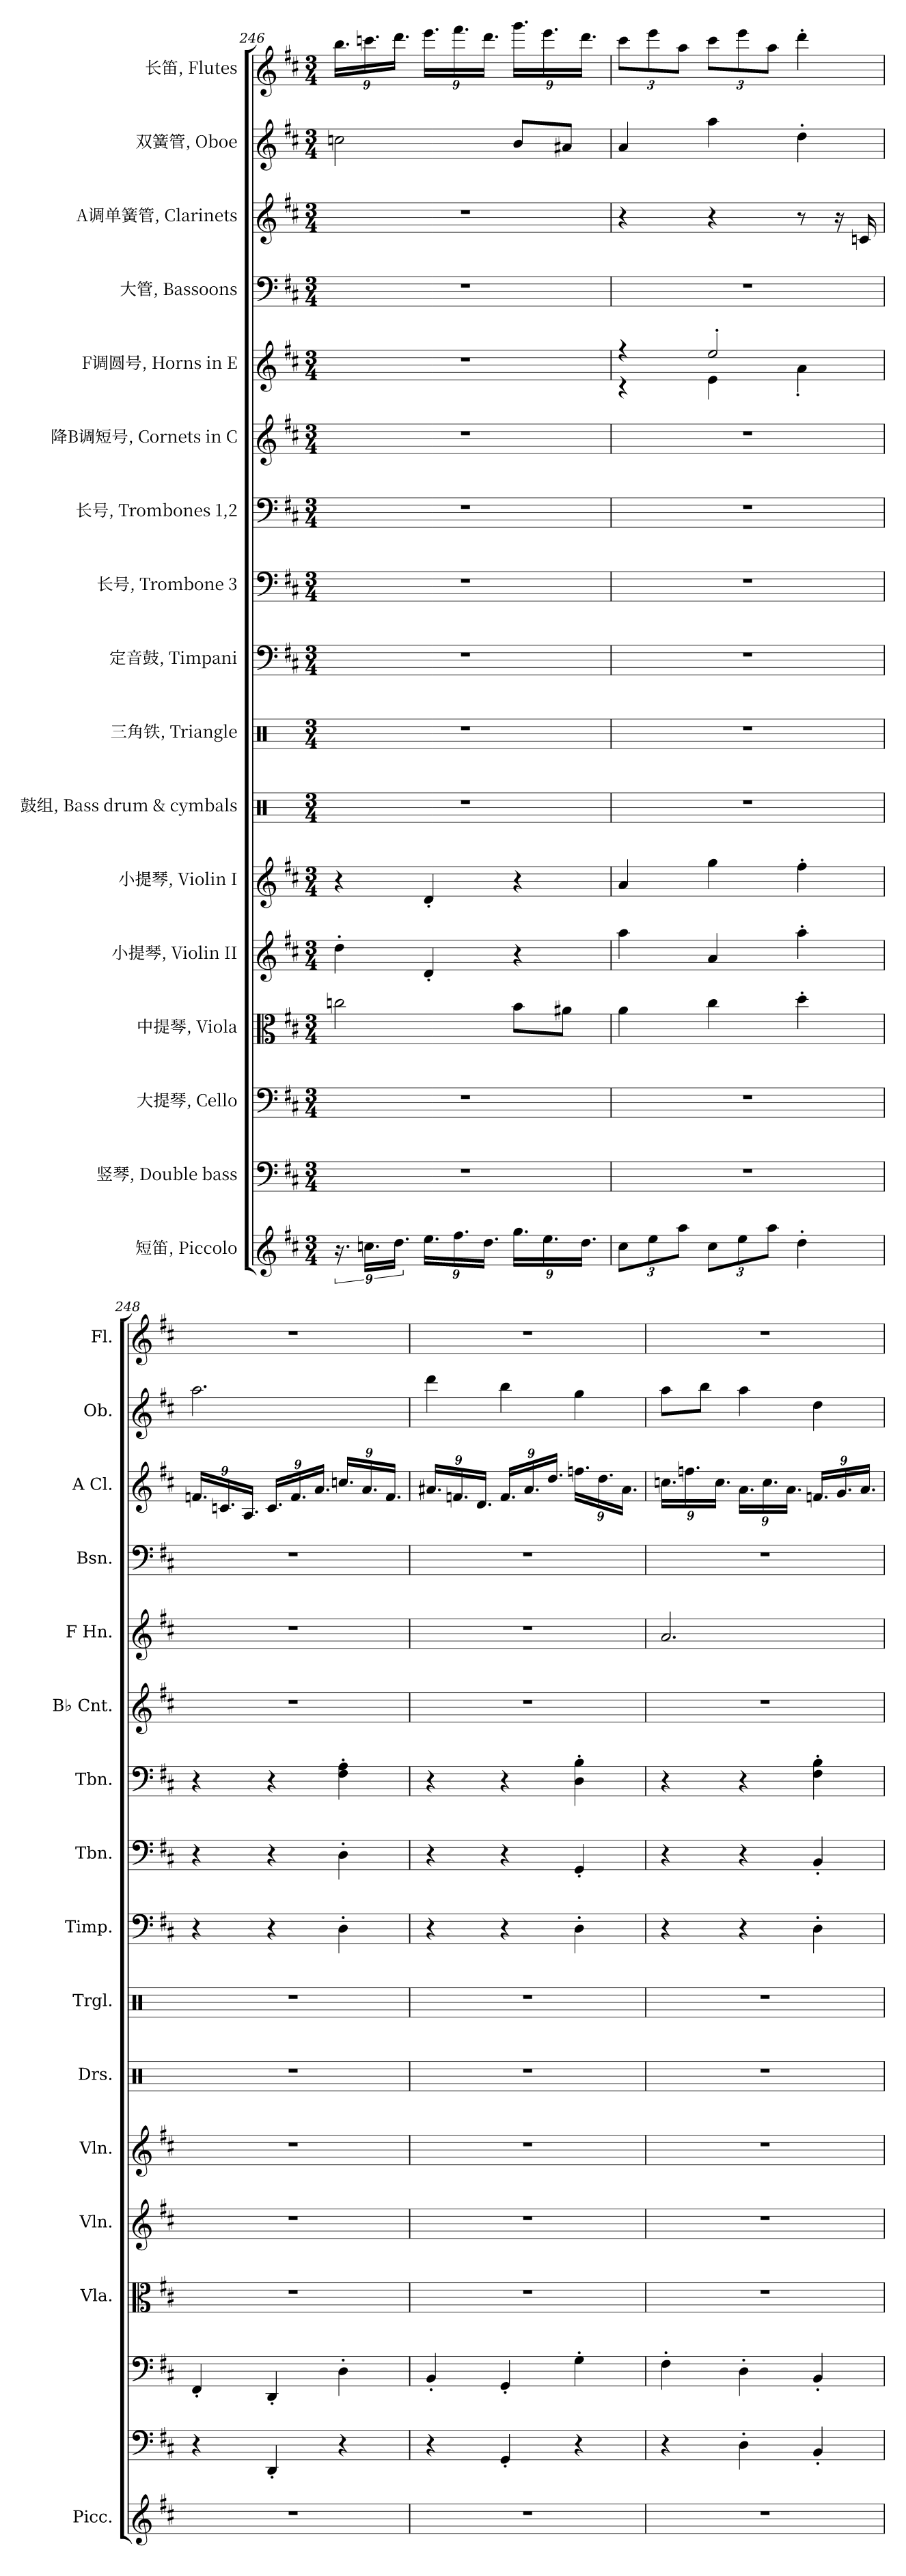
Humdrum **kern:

**kern	**kern	**kern	**kern	**kern	**kern	**kern	**kern	**kern	**kern	**kern	**kern	**kern	**kern	**kern	**kern	**kern
*part17	*part16	*part15	*part14	*part13	*part12	*part11	*part10	*part9	*part8	*part7	*part6	*part5	*part4	*part3	*part2	*part1
*staff17	*staff16	*staff15	*staff14	*staff13	*staff12	*staff11	*staff10	*staff9	*staff8	*staff7	*staff6	*staff5	*staff4	*staff3	*staff2	*staff1
*I"短笛, Piccolo	*I"竖琴, Double bass	*I"大提琴, Cello	*I"中提琴, Viola	*I"小提琴, Violin II	*I"小提琴, Violin I	*I"鼓组, Bass drum &amp; cymbals	*I"三角铁, Triangle	*I"定音鼓, Timpani	*I"长号, Trombone 3	*I"长号, Trombones 1,2	*I"降B调短号, Cornets in C	*I"F调圆号, Horns in E	*I"大管, Bassoons	*I"A调单簧管, Clarinets	*I"双簧管, Oboe	*I"长笛, Flutes
*I'Picc.	*	*	*I'Vla.	*I'Vln.	*I'Vln.	*I'Drs.	*I'Trgl.	*I'Timp.	*I'Tbn.	*I'Tbn.	*I'B♭ Cnt.	*I'F Hn.	*I'Bsn.	*I'A Cl.	*I'Ob.	*I'Fl.
*clefG2	*clefF4	*clefF4	*clefC3	*clefG2	*clefG2	*clefX	*clefX	*clefF4	*clefF4	*clefF4	*clefG2	*clefG2	*clefF4	*clefG2	*clefG2	*clefG2
*ITrd-7c-12	*	*	*	*	*	*	*	*	*	*	*ITrd1c2	*ITrd4c7	*	*ITrd2c3	*	*
*k[f#c#]	*k[f#c#]	*k[f#c#]	*k[f#c#]	*k[f#c#]	*k[f#c#]	*k[]	*k[]	*k[f#c#]	*k[f#c#]	*k[f#c#]	*k[]	*k[f#]	*k[f#c#]	*k[f#c#g#d#a#]	*k[f#c#]	*k[f#c#]
*M3/4	*M3/4	*M3/4	*M3/4	*M3/4	*M3/4	*M3/4	*M3/4	*M3/4	*M3/4	*M3/4	*M3/4	*M3/4	*M3/4	*M3/4	*M3/4	*M3/4
*	*	*	*	*	*	*	*	*	*	*	*	*	*	*	*	*Xbrackettup
=246	=246	=246	=246	=246	=246	=246	=246	=246	=246	=246	=246	=246	=246	=246	=246	=246
18.r	2.r	2.r	2ccn\	4dd'\	4r	2.r	2.r	2.r	2.r	2.r	2.r	2.r	2.r	2.r	2ccn\	18.bb\LL
18.cccn\LL	.	.	.	.	.	.	.	.	.	.	.	.	.	.	.	18.cccn\
18.ddd\JJ	.	.	.	.	.	.	.	.	.	.	.	.	.	.	.	18.ddd\JJ
18.eee\LL	.	.	.	4d'/	4d'/	.	.	.	.	.	.	.	.	.	.	18.eee\LL
18.fff#\	.	.	.	.	.	.	.	.	.	.	.	.	.	.	.	18.fff#\
18.ddd\JJ	.	.	.	.	.	.	.	.	.	.	.	.	.	.	.	18.ddd\JJ
18.ggg\LL	.	.	8b\L	4r	4r	.	.	.	.	.	.	.	.	.	8b/L	18.ggg\LL
18.eee\	.	.	.	.	.	.	.	.	.	.	.	.	.	.	.	18.eee\
.	.	.	8a#X\J	.	.	.	.	.	.	.	.	.	.	.	8a#X/J	.
18.ddd\JJ	.	.	.	.	.	.	.	.	.	.	.	.	.	.	.	18.ddd\JJ
!!LO:PB:g=z
=247	=247	=247	=247	=247	=247	=247	=247	=247	=247	=247	=247	=247	=247	=247	=247	=247
*Xbrackettup	*	*	*	*	*	*	*	*	*	*	*	*	*	*	*	*
*	*	*	*	*	*	*	*	*	*	*	*	*^	*	*	*	*
12ccc#\L	2.r	2.r	4a\	4aa\	4a/	2.r	2.r	2.r	2.r	2.r	2.r	4r	4r	2.r	4r	4a/	12ccc#\L
12eee\	.	.	.	.	.	.	.	.	.	.	.	.	.	.	.	.	12eee\
12aaa\J	.	.	.	.	.	.	.	.	.	.	.	.	.	.	.	.	12aa\J
12ccc#\L	.	.	4cc#\	4a/	4gg\	.	.	.	.	.	.	2a'/	4A\	.	4r	4aa\	12ccc#\L
12eee\	.	.	.	.	.	.	.	.	.	.	.	.	.	.	.	.	12eee\
12aaa\J	.	.	.	.	.	.	.	.	.	.	.	.	.	.	.	.	12aa\J
4ddd'\	.	.	4dd'\	4aa'\	4ff#'\	.	.	.	.	.	.	.	4d'\	.	8r	4dd'\	4ddd'\
.	.	.	.	.	.	.	.	.	.	.	.	.	.	.	16r	.	.
.	.	.	.	.	.	.	.	.	.	.	.	.	.	.	16An/	.	.
*	*	*	*	*	*	*	*	*	*	*	*	*v	*v	*	*	*	*
=248	=248	=248	=248	=248	=248	=248	=248	=248	=248	=248	=248	=248	=248	=248	=248	=248
*	*	*	*	*	*	*	*	*	*	*	*	*	*	*Xbrackettup	*	*
2.r	4r	4FF#'/	2.r	2.r	2.r	2.r	2.r	4r	4r	4r	2.r	2.r	2.r	18.dn/LL	2.aa\	2.r
.	.	.	.	.	.	.	.	.	.	.	.	.	.	18.An/	.	.
.	.	.	.	.	.	.	.	.	.	.	.	.	.	18.F#/JJ	.	.
.	4DD'/	4DD'/	.	.	.	.	.	4r	4r	4r	.	.	.	18.A/LL	.	.
.	.	.	.	.	.	.	.	.	.	.	.	.	.	18.d/	.	.
.	.	.	.	.	.	.	.	.	.	.	.	.	.	18.f#/JJ	.	.
.	4r	4D'\	.	.	.	.	.	4D'\	4D'\	4F#\' 4A\'	.	.	.	18.an/LL	.	.
.	.	.	.	.	.	.	.	.	.	.	.	.	.	18.f#/	.	.
.	.	.	.	.	.	.	.	.	.	.	.	.	.	18.d/JJ	.	.
!!LO:PB:g=z
=249	=249	=249	=249	=249	=249	=249	=249	=249	=249	=249	=249	=249	=249	=249	=249	=249
2.r	4r	4BB'/	2.r	2.r	2.r	2.r	2.r	4r	4r	4r	2.r	2.r	2.r	18.f##X/LL	4ddd\	2.r
.	.	.	.	.	.	.	.	.	.	.	.	.	.	18.dn/	.	.
.	.	.	.	.	.	.	.	.	.	.	.	.	.	18.B/JJ	.	.
.	4GG'/	4GG'/	.	.	.	.	.	4r	4r	4r	.	.	.	18.d/LL	4bb\	.
.	.	.	.	.	.	.	.	.	.	.	.	.	.	18.f##/	.	.
.	.	.	.	.	.	.	.	.	.	.	.	.	.	18.b/JJ	.	.
.	4r	4G'\	.	.	.	.	.	4D'\	4GG'/	4D\' 4B\'	.	.	.	18.ddn\LL	4gg\	.
.	.	.	.	.	.	.	.	.	.	.	.	.	.	18.b\	.	.
.	.	.	.	.	.	.	.	.	.	.	.	.	.	18.f##\JJ	.	.
=250	=250	=250	=250	=250	=250	=250	=250	=250	=250	=250	=250	=250	=250	=250	=250	=250
2.r	4r	4F#'\	2.r	2.r	2.r	2.r	2.r	4r	4r	4r	2.r	2.d/	2.r	18.an\LL	8aa\L	2.r
.	.	.	.	.	.	.	.	.	.	.	.	.	.	18.ddn\	.	.
.	.	.	.	.	.	.	.	.	.	.	.	.	.	.	8bb\J	.
.	.	.	.	.	.	.	.	.	.	.	.	.	.	18.a\JJ	.	.
.	4D'\	4D'\	.	.	.	.	.	4r	4r	4r	.	.	.	18.f#\LL	4aa\	.
.	.	.	.	.	.	.	.	.	.	.	.	.	.	18.a\	.	.
.	.	.	.	.	.	.	.	.	.	.	.	.	.	18.f#\JJ	.	.
.	4BB'/	4BB'/	.	.	.	.	.	4D'\	4BB'/	4F#\' 4B\'	.	.	.	18.dn/LL	4dd\	.
.	.	.	.	.	.	.	.	.	.	.	.	.	.	18.e/	.	.
.	.	.	.	.	.	.	.	.	.	.	.	.	.	18.f#/JJ	.	.
=	=	=	=	=	=	=	=	=	=	=	=	=	=	=	=	=
*-	*-	*-	*-	*-	*-	*-	*-	*-	*-	*-	*-	*-	*-	*-	*-	*-
